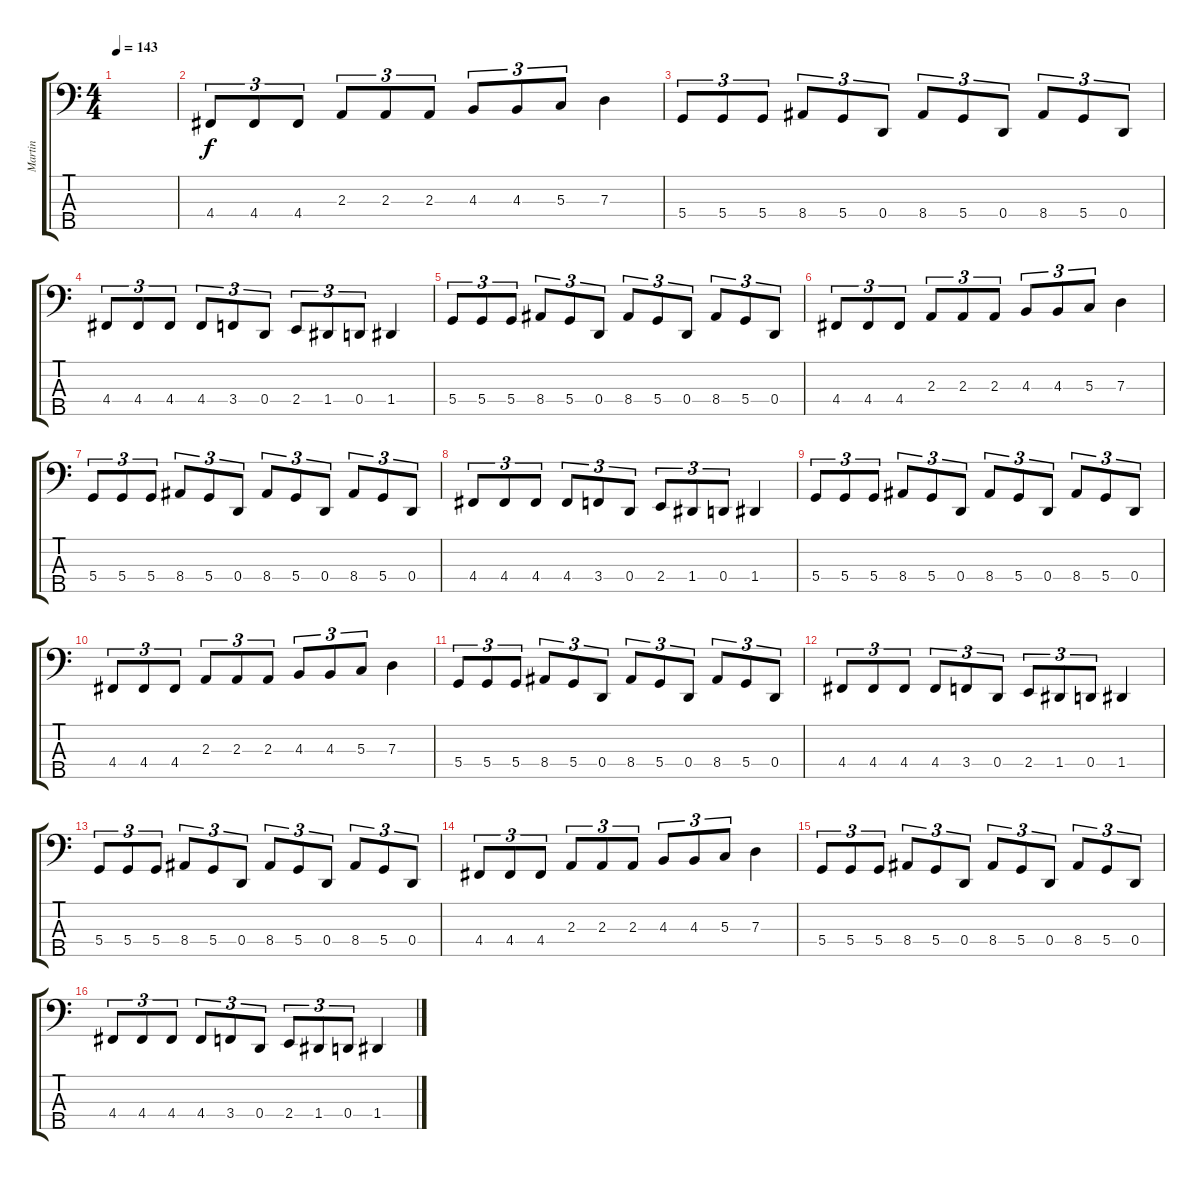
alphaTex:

\track ("Martin" "Martin") {instrument electricbassfinger}
\staff {score tabs}
\tuning (F2 C2 G1 D1 A0) {hide}
\ts (4 4)
\tempo 143
\clef f4
\ks c
|
4.4.8{tu (3 2)} 4.4.8{tu (3 2)} 4.4.8{tu (3 2)} 2.3.8{tu (3 2)} 2.3.8{tu (3 2)} 2.3.8{tu (3 2)} 4.3.8{tu (3 2)} 4.3.8{tu (3 2)} 5.3.8{tu (3 2)} 7.3.4 |
5.4.8{tu (3 2)} 5.4.8{tu (3 2)} 5.4.8{tu (3 2)} 8.4.8{tu (3 2)} 5.4.8{tu (3 2)} 0.4.8{tu (3 2)} 8.4.8{tu (3 2)} 5.4.8{tu (3 2)} 0.4.8{tu (3 2)} 8.4.8{tu (3 2)} 5.4.8{tu (3 2)} 0.4.8{tu (3 2)} |
4.4.8{tu (3 2)} 4.4.8{tu (3 2)} 4.4.8{tu (3 2)} 4.4.8{tu (3 2)} 3.4.8{tu (3 2)} 0.4.8{tu (3 2)} 2.4.8{tu (3 2)} 1.4.8{tu (3 2)} 0.4.8{tu (3 2)} 1.4.4 |
5.4.8{tu (3 2)} 5.4.8{tu (3 2)} 5.4.8{tu (3 2)} 8.4.8{tu (3 2)} 5.4.8{tu (3 2)} 0.4.8{tu (3 2)} 8.4.8{tu (3 2)} 5.4.8{tu (3 2)} 0.4.8{tu (3 2)} 8.4.8{tu (3 2)} 5.4.8{tu (3 2)} 0.4.8{tu (3 2)} |
4.4.8{tu (3 2)} 4.4.8{tu (3 2)} 4.4.8{tu (3 2)} 2.3.8{tu (3 2)} 2.3.8{tu (3 2)} 2.3.8{tu (3 2)} 4.3.8{tu (3 2)} 4.3.8{tu (3 2)} 5.3.8{tu (3 2)} 7.3.4 |
5.4.8{tu (3 2)} 5.4.8{tu (3 2)} 5.4.8{tu (3 2)} 8.4.8{tu (3 2)} 5.4.8{tu (3 2)} 0.4.8{tu (3 2)} 8.4.8{tu (3 2)} 5.4.8{tu (3 2)} 0.4.8{tu (3 2)} 8.4.8{tu (3 2)} 5.4.8{tu (3 2)} 0.4.8{tu (3 2)} |
4.4.8{tu (3 2)} 4.4.8{tu (3 2)} 4.4.8{tu (3 2)} 4.4.8{tu (3 2)} 3.4.8{tu (3 2)} 0.4.8{tu (3 2)} 2.4.8{tu (3 2)} 1.4.8{tu (3 2)} 0.4.8{tu (3 2)} 1.4.4 |
5.4.8{tu (3 2)} 5.4.8{tu (3 2)} 5.4.8{tu (3 2)} 8.4.8{tu (3 2)} 5.4.8{tu (3 2)} 0.4.8{tu (3 2)} 8.4.8{tu (3 2)} 5.4.8{tu (3 2)} 0.4.8{tu (3 2)} 8.4.8{tu (3 2)} 5.4.8{tu (3 2)} 0.4.8{tu (3 2)} |
4.4.8{tu (3 2)} 4.4.8{tu (3 2)} 4.4.8{tu (3 2)} 2.3.8{tu (3 2)} 2.3.8{tu (3 2)} 2.3.8{tu (3 2)} 4.3.8{tu (3 2)} 4.3.8{tu (3 2)} 5.3.8{tu (3 2)} 7.3.4 |
5.4.8{tu (3 2)} 5.4.8{tu (3 2)} 5.4.8{tu (3 2)} 8.4.8{tu (3 2)} 5.4.8{tu (3 2)} 0.4.8{tu (3 2)} 8.4.8{tu (3 2)} 5.4.8{tu (3 2)} 0.4.8{tu (3 2)} 8.4.8{tu (3 2)} 5.4.8{tu (3 2)} 0.4.8{tu (3 2)} |
4.4.8{tu (3 2)} 4.4.8{tu (3 2)} 4.4.8{tu (3 2)} 4.4.8{tu (3 2)} 3.4.8{tu (3 2)} 0.4.8{tu (3 2)} 2.4.8{tu (3 2)} 1.4.8{tu (3 2)} 0.4.8{tu (3 2)} 1.4.4 |
5.4.8{tu (3 2)} 5.4.8{tu (3 2)} 5.4.8{tu (3 2)} 8.4.8{tu (3 2)} 5.4.8{tu (3 2)} 0.4.8{tu (3 2)} 8.4.8{tu (3 2)} 5.4.8{tu (3 2)} 0.4.8{tu (3 2)} 8.4.8{tu (3 2)} 5.4.8{tu (3 2)} 0.4.8{tu (3 2)} |
4.4.8{tu (3 2)} 4.4.8{tu (3 2)} 4.4.8{tu (3 2)} 2.3.8{tu (3 2)} 2.3.8{tu (3 2)} 2.3.8{tu (3 2)} 4.3.8{tu (3 2)} 4.3.8{tu (3 2)} 5.3.8{tu (3 2)} 7.3.4 |
5.4.8{tu (3 2)} 5.4.8{tu (3 2)} 5.4.8{tu (3 2)} 8.4.8{tu (3 2)} 5.4.8{tu (3 2)} 0.4.8{tu (3 2)} 8.4.8{tu (3 2)} 5.4.8{tu (3 2)} 0.4.8{tu (3 2)} 8.4.8{tu (3 2)} 5.4.8{tu (3 2)} 0.4.8{tu (3 2)} |
4.4.8{tu (3 2)} 4.4.8{tu (3 2)} 4.4.8{tu (3 2)} 4.4.8{tu (3 2)} 3.4.8{tu (3 2)} 0.4.8{tu (3 2)} 2.4.8{tu (3 2)} 1.4.8{tu (3 2)} 0.4.8{tu (3 2)} 1.4.4
